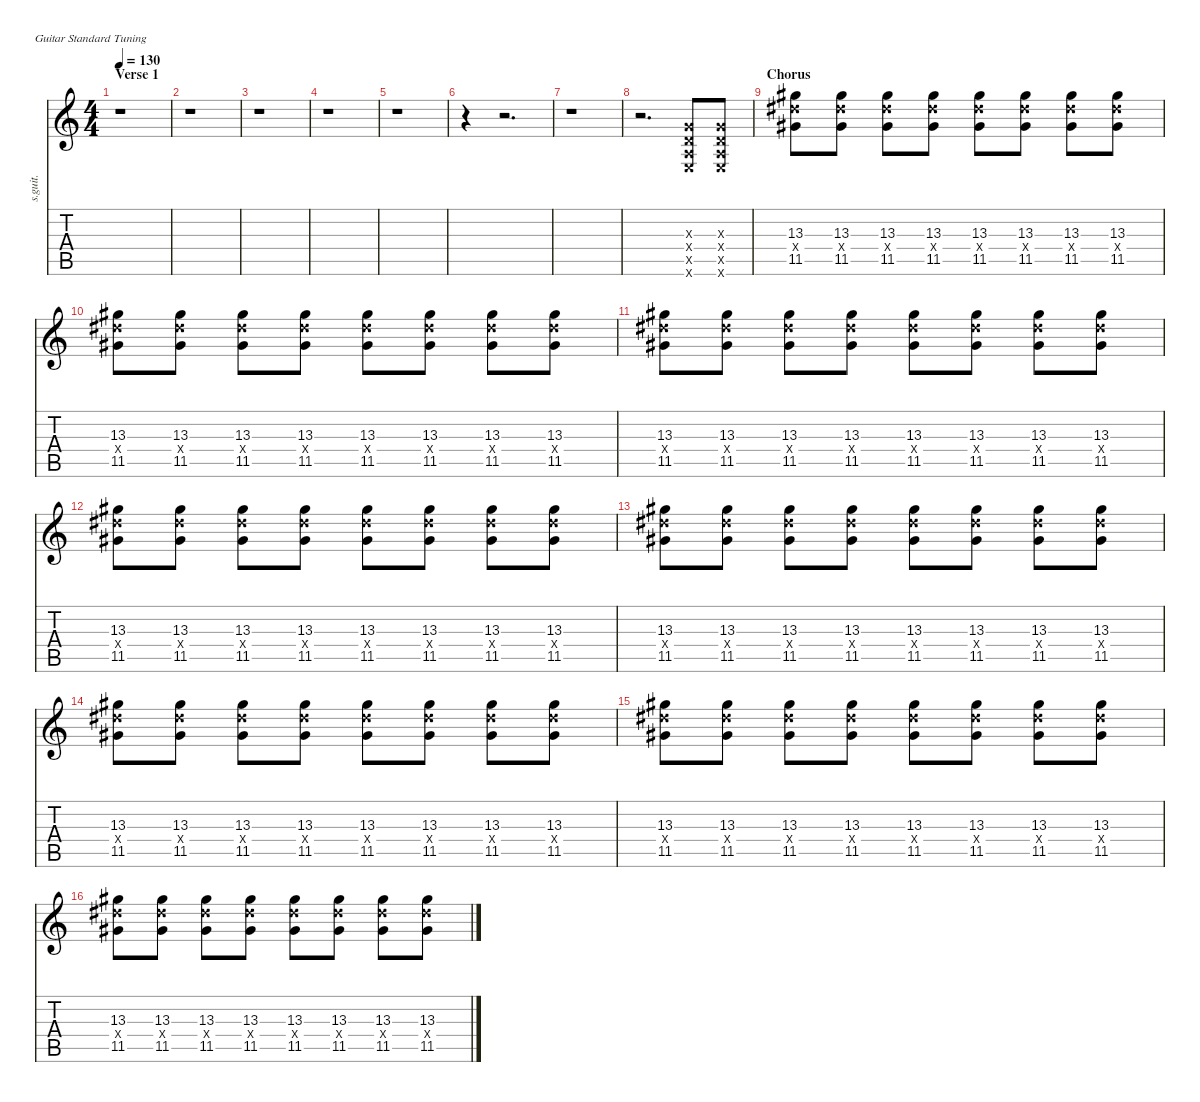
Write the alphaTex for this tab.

\defaultSystemsLayout 4
\hideDynamics
\bracketExtendMode nobrackets
\track ("Graham Coxon - Lead Guitar" "s.guit.") {instrument distortionguitar}
\staff {score tabs}
\tuning (E4 B3 G3 D3 A2 E2)
\ts (4 4)
\section ("" "Verse 1")
\tempo 130
\clef g2
\ks c
r.1{dy mf} |
r.1 |
r.1 |
r.1 |
r.1 |
r.4 r.2{d} |
r.1 |
r.2{d} (0.3{x} 0.4{x} 0.5{x} 0.6{x}).8{lyrics (0 "") lyrics (1 "") lyrics (2 "") lyrics (3 "") lyrics (4 "")} (0.3{x} 0.4{x} 0.5{x} 0.6{x}).8{lyrics (0 "") lyrics (1 "") lyrics (2 "") lyrics (3 "") lyrics (4 "")} |
\section ("" "Chorus")
(13.3{acc #} 13.4{x acc #} 11.5{acc #}).8{lyrics (0 "") lyrics (1 "") lyrics (2 "") lyrics (3 "") lyrics (4 "")} (13.3{acc #} 13.4{x acc #} 11.5{acc #}).8{lyrics (0 "") lyrics (1 "") lyrics (2 "") lyrics (3 "") lyrics (4 "")} (13.3{acc #} 13.4{x acc #} 11.5{acc #}).8{lyrics (0 "") lyrics (1 "") lyrics (2 "") lyrics (3 "") lyrics (4 "")} (13.3{acc #} 13.4{x acc #} 11.5{acc #}).8{lyrics (0 "") lyrics (1 "") lyrics (2 "") lyrics (3 "") lyrics (4 "")} (13.3{acc #} 13.4{x acc #} 11.5{acc #}).8{lyrics (0 "") lyrics (1 "") lyrics (2 "") lyrics (3 "") lyrics (4 "")} (13.3{acc #} 13.4{x acc #} 11.5{acc #}).8{lyrics (0 "") lyrics (1 "") lyrics (2 "") lyrics (3 "") lyrics (4 "")} (13.3{acc #} 13.4{x acc #} 11.5{acc #}).8{lyrics (0 "") lyrics (1 "") lyrics (2 "") lyrics (3 "") lyrics (4 "")} (13.3{acc #} 13.4{x acc #} 11.5{acc #}).8{lyrics (0 "") lyrics (1 "") lyrics (2 "") lyrics (3 "") lyrics (4 "")} |
(13.3{acc #} 13.4{x acc #} 11.5{acc #}).8{lyrics (0 "") lyrics (1 "") lyrics (2 "") lyrics (3 "") lyrics (4 "")} (13.3{acc #} 13.4{x acc #} 11.5{acc #}).8{lyrics (0 "") lyrics (1 "") lyrics (2 "") lyrics (3 "") lyrics (4 "")} (13.3{acc #} 13.4{x acc #} 11.5{acc #}).8{lyrics (0 "") lyrics (1 "") lyrics (2 "") lyrics (3 "") lyrics (4 "")} (13.3{acc #} 13.4{x acc #} 11.5{acc #}).8{lyrics (0 "") lyrics (1 "") lyrics (2 "") lyrics (3 "") lyrics (4 "")} (13.3{acc #} 13.4{x acc #} 11.5{acc #}).8{lyrics (0 "") lyrics (1 "") lyrics (2 "") lyrics (3 "") lyrics (4 "")} (13.3{acc #} 13.4{x acc #} 11.5{acc #}).8{lyrics (0 "") lyrics (1 "") lyrics (2 "") lyrics (3 "") lyrics (4 "")} (13.3{acc #} 13.4{x acc #} 11.5{acc #}).8{lyrics (0 "") lyrics (1 "") lyrics (2 "") lyrics (3 "") lyrics (4 "")} (13.3{acc #} 13.4{x acc #} 11.5{acc #}).8{lyrics (0 "") lyrics (1 "") lyrics (2 "") lyrics (3 "") lyrics (4 "")} |
(13.3{acc #} 13.4{x acc #} 11.5{acc #}).8{lyrics (0 "") lyrics (1 "") lyrics (2 "") lyrics (3 "") lyrics (4 "")} (13.3{acc #} 13.4{x acc #} 11.5{acc #}).8{lyrics (0 "") lyrics (1 "") lyrics (2 "") lyrics (3 "") lyrics (4 "")} (13.3{acc #} 13.4{x acc #} 11.5{acc #}).8{lyrics (0 "") lyrics (1 "") lyrics (2 "") lyrics (3 "") lyrics (4 "")} (13.3{acc #} 13.4{x acc #} 11.5{acc #}).8{lyrics (0 "") lyrics (1 "") lyrics (2 "") lyrics (3 "") lyrics (4 "")} (13.3{acc #} 13.4{x acc #} 11.5{acc #}).8{lyrics (0 "") lyrics (1 "") lyrics (2 "") lyrics (3 "") lyrics (4 "")} (13.3{acc #} 13.4{x acc #} 11.5{acc #}).8{lyrics (0 "") lyrics (1 "") lyrics (2 "") lyrics (3 "") lyrics (4 "")} (13.3{acc #} 13.4{x acc #} 11.5{acc #}).8{lyrics (0 "") lyrics (1 "") lyrics (2 "") lyrics (3 "") lyrics (4 "")} (13.3{acc #} 13.4{x acc #} 11.5{acc #}).8{lyrics (0 "") lyrics (1 "") lyrics (2 "") lyrics (3 "") lyrics (4 "")} |
(13.3{acc #} 13.4{x acc #} 11.5{acc #}).8{lyrics (0 "") lyrics (1 "") lyrics (2 "") lyrics (3 "") lyrics (4 "")} (13.3{acc #} 13.4{x acc #} 11.5{acc #}).8{lyrics (0 "") lyrics (1 "") lyrics (2 "") lyrics (3 "") lyrics (4 "")} (13.3{acc #} 13.4{x acc #} 11.5{acc #}).8{lyrics (0 "") lyrics (1 "") lyrics (2 "") lyrics (3 "") lyrics (4 "")} (13.3{acc #} 13.4{x acc #} 11.5{acc #}).8{lyrics (0 "") lyrics (1 "") lyrics (2 "") lyrics (3 "") lyrics (4 "")} (13.3{acc #} 13.4{x acc #} 11.5{acc #}).8{lyrics (0 "") lyrics (1 "") lyrics (2 "") lyrics (3 "") lyrics (4 "")} (13.3{acc #} 13.4{x acc #} 11.5{acc #}).8{lyrics (0 "") lyrics (1 "") lyrics (2 "") lyrics (3 "") lyrics (4 "")} (13.3{acc #} 13.4{x acc #} 11.5{acc #}).8{lyrics (0 "") lyrics (1 "") lyrics (2 "") lyrics (3 "") lyrics (4 "")} (13.3{acc #} 13.4{x acc #} 11.5{acc #}).8{lyrics (0 "") lyrics (1 "") lyrics (2 "") lyrics (3 "") lyrics (4 "")} |
(13.3{acc #} 13.4{x acc #} 11.5{acc #}).8{lyrics (0 "") lyrics (1 "") lyrics (2 "") lyrics (3 "") lyrics (4 "")} (13.3{acc #} 13.4{x acc #} 11.5{acc #}).8{lyrics (0 "") lyrics (1 "") lyrics (2 "") lyrics (3 "") lyrics (4 "")} (13.3{acc #} 13.4{x acc #} 11.5{acc #}).8{lyrics (0 "") lyrics (1 "") lyrics (2 "") lyrics (3 "") lyrics (4 "")} (13.3{acc #} 13.4{x acc #} 11.5{acc #}).8{lyrics (0 "") lyrics (1 "") lyrics (2 "") lyrics (3 "") lyrics (4 "")} (13.3{acc #} 13.4{x acc #} 11.5{acc #}).8{lyrics (0 "") lyrics (1 "") lyrics (2 "") lyrics (3 "") lyrics (4 "")} (13.3{acc #} 13.4{x acc #} 11.5{acc #}).8{lyrics (0 "") lyrics (1 "") lyrics (2 "") lyrics (3 "") lyrics (4 "")} (13.3{acc #} 13.4{x acc #} 11.5{acc #}).8{lyrics (0 "") lyrics (1 "") lyrics (2 "") lyrics (3 "") lyrics (4 "")} (13.3{acc #} 13.4{x acc #} 11.5{acc #}).8{lyrics (0 "") lyrics (1 "") lyrics (2 "") lyrics (3 "") lyrics (4 "")} |
(13.3{acc #} 13.4{x acc #} 11.5{acc #}).8{lyrics (0 "") lyrics (1 "") lyrics (2 "") lyrics (3 "") lyrics (4 "")} (13.3{acc #} 13.4{x acc #} 11.5{acc #}).8{lyrics (0 "") lyrics (1 "") lyrics (2 "") lyrics (3 "") lyrics (4 "")} (13.3{acc #} 13.4{x acc #} 11.5{acc #}).8{lyrics (0 "") lyrics (1 "") lyrics (2 "") lyrics (3 "") lyrics (4 "")} (13.3{acc #} 13.4{x acc #} 11.5{acc #}).8{lyrics (0 "") lyrics (1 "") lyrics (2 "") lyrics (3 "") lyrics (4 "")} (13.3{acc #} 13.4{x acc #} 11.5{acc #}).8{lyrics (0 "") lyrics (1 "") lyrics (2 "") lyrics (3 "") lyrics (4 "")} (13.3{acc #} 13.4{x acc #} 11.5{acc #}).8{lyrics (0 "") lyrics (1 "") lyrics (2 "") lyrics (3 "") lyrics (4 "")} (13.3{acc #} 13.4{x acc #} 11.5{acc #}).8{lyrics (0 "") lyrics (1 "") lyrics (2 "") lyrics (3 "") lyrics (4 "")} (13.3{acc #} 13.4{x acc #} 11.5{acc #}).8{lyrics (0 "") lyrics (1 "") lyrics (2 "") lyrics (3 "") lyrics (4 "")} |
(13.3{acc #} 13.4{x acc #} 11.5{acc #}).8{lyrics (0 "") lyrics (1 "") lyrics (2 "") lyrics (3 "") lyrics (4 "")} (13.3{acc #} 13.4{x acc #} 11.5{acc #}).8{lyrics (0 "") lyrics (1 "") lyrics (2 "") lyrics (3 "") lyrics (4 "")} (13.3{acc #} 13.4{x acc #} 11.5{acc #}).8{lyrics (0 "") lyrics (1 "") lyrics (2 "") lyrics (3 "") lyrics (4 "")} (13.3{acc #} 13.4{x acc #} 11.5{acc #}).8{lyrics (0 "") lyrics (1 "") lyrics (2 "") lyrics (3 "") lyrics (4 "")} (13.3{acc #} 13.4{x acc #} 11.5{acc #}).8{lyrics (0 "") lyrics (1 "") lyrics (2 "") lyrics (3 "") lyrics (4 "")} (13.3{acc #} 13.4{x acc #} 11.5{acc #}).8{lyrics (0 "") lyrics (1 "") lyrics (2 "") lyrics (3 "") lyrics (4 "")} (13.3{acc #} 13.4{x acc #} 11.5{acc #}).8{lyrics (0 "") lyrics (1 "") lyrics (2 "") lyrics (3 "") lyrics (4 "")} (13.3{acc #} 13.4{x acc #} 11.5{acc #}).8{lyrics (0 "") lyrics (1 "") lyrics (2 "") lyrics (3 "") lyrics (4 "")} |
(13.3{acc #} 13.4{x acc #} 11.5{acc #}).8{lyrics (0 "") lyrics (1 "") lyrics (2 "") lyrics (3 "") lyrics (4 "")} (13.3{acc #} 13.4{x acc #} 11.5{acc #}).8{lyrics (0 "") lyrics (1 "") lyrics (2 "") lyrics (3 "") lyrics (4 "")} (13.3{acc #} 13.4{x acc #} 11.5{acc #}).8{lyrics (0 "") lyrics (1 "") lyrics (2 "") lyrics (3 "") lyrics (4 "")} (13.3{acc #} 13.4{x acc #} 11.5{acc #}).8{lyrics (0 "") lyrics (1 "") lyrics (2 "") lyrics (3 "") lyrics (4 "")} (13.3{acc #} 13.4{x acc #} 11.5{acc #}).8{lyrics (0 "") lyrics (1 "") lyrics (2 "") lyrics (3 "") lyrics (4 "")} (13.3{acc #} 13.4{x acc #} 11.5{acc #}).8{lyrics (0 "") lyrics (1 "") lyrics (2 "") lyrics (3 "") lyrics (4 "")} (13.3{acc #} 13.4{x acc #} 11.5{acc #}).8{lyrics (0 "") lyrics (1 "") lyrics (2 "") lyrics (3 "") lyrics (4 "")} (13.3{acc #} 13.4{x acc #} 11.5{acc #}).8{lyrics (0 "") lyrics (1 "") lyrics (2 "") lyrics (3 "") lyrics (4 "")}
